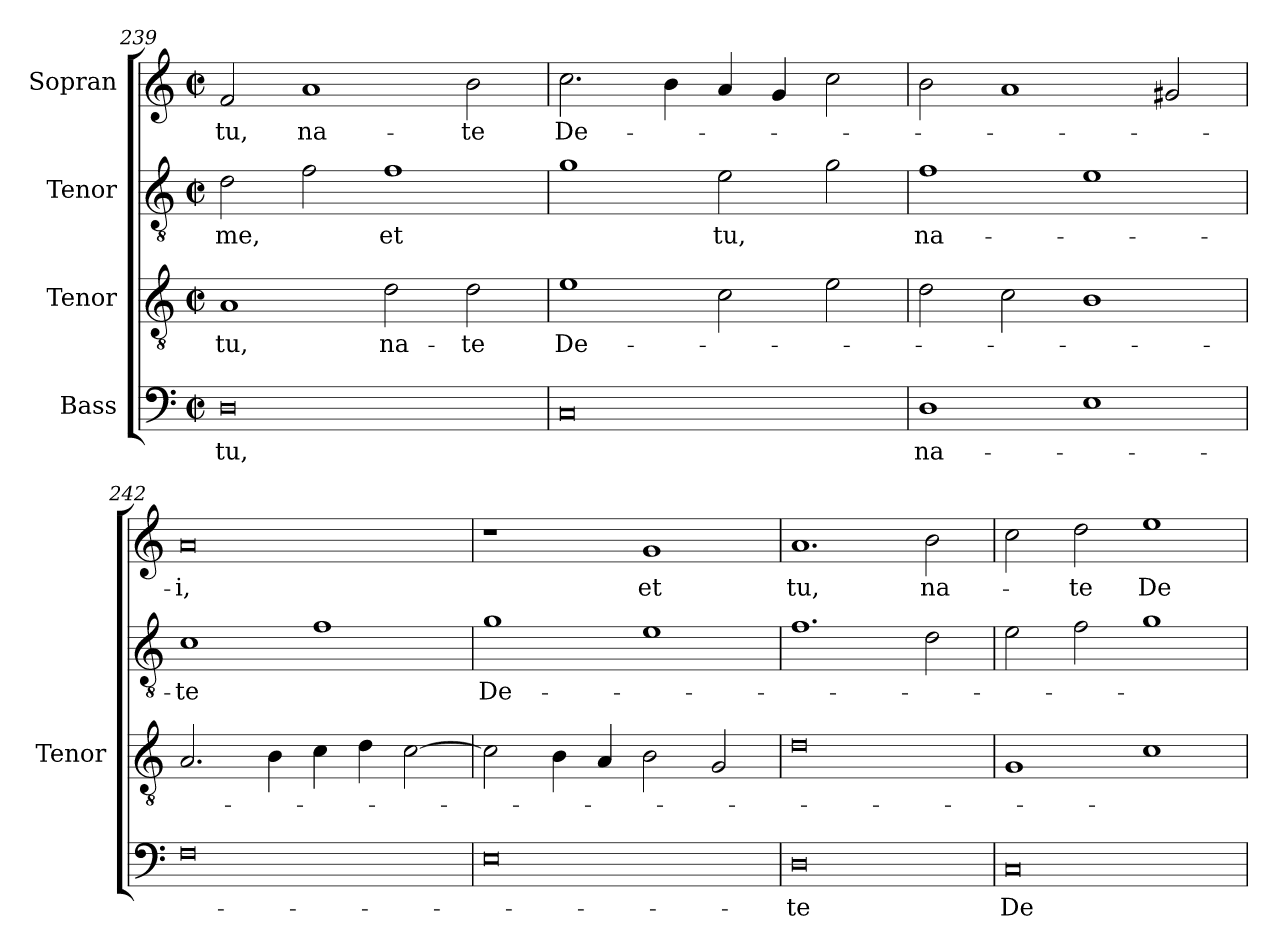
**kern	**text	**kern	**text	**kern	**text	**kern	**text
*part4	*part4	*part3	*part3	*part2	*part2	*part1	*part1
*staff4	*staff4	*staff3	*staff3	*staff2	*staff2	*staff1	*staff1
*I"Bass	*	*I"Tenor	*	*I"Tenor	*	*I"Sopran	*
*	*	*I'Tenor	*	*	*	*	*
*clefF4	*	*clefGv2	*	*clefGv2	*	*clefG2	*
*	*	*ITrd7c12	*	*ITrd7c12	*	*	*
*k[]	*	*k[]	*	*k[]	*	*k[]	*
*M2/2	*	*M2/2	*	*M2/2	*	*M2/2	*
*met(c|)	*	*met(c|)	*	*met(c|)	*	*met(c|)	*
=239	=239	=239	=239	=239	=239	=239	=239
!	!LO:LY:b:color=#000000	!	!	!	!	!	!
!	!	!	!LO:LY:b:color=#000000	!	!	!	!
!	!	!	!	!	!LO:LY:b:color=#000000	!	!
!	!	!	!	!	!	!	!LO:LY:b:color=#000000
0Di	tu,	1AAi	tu,	2Di\	-me,	2fi/	tu,
!	!	!	!	!	!	!	!LO:LY:b:color=#000000
.	.	.	.	2Fi\	.	1ai	na-
!	!	!	!LO:LY:b:color=#000000	!	!	!	!
!	!	!	!	!	!LO:LY:b:color=#000000	!	!
.	.	2Di\	na-	1Fi	et	.	.
!	!	!	!LO:LY:b:color=#000000	!	!	!	!
!	!	!	!	!	!	!	!LO:LY:b:color=#000000
.	.	2Di\	-te	.	.	2bi\	-te
=240	=240	=240	=240	=240	=240	=240	=240
!	!	!	!LO:LY:b:color=#000000	!	!	!	!
!	!	!	!	!	!	!	!LO:LY:b:color=#000000
0Ci	.	1Ei	De-	1Gi	.	2.cci\	De-
.	.	.	.	.	.	4bi\	.
!	!	!	!	!	!LO:LY:b:color=#000000	!	!
.	.	2Ci\	.	2Ei\	tu,	4ai/	.
.	.	.	.	.	.	4gi/	.
.	.	2Ei\	.	2Gi\	.	2cci\	.
=241	=241	=241	=241	=241	=241	=241	=241
!	!LO:LY:b:color=#000000	!	!	!	!	!	!
!	!	!	!	!	!LO:LY:b:color=#000000	!	!
1Di	na-	2Di\	.	1Fi	na-	2bi\	.
.	.	2Ci\	.	.	.	1ai	.
1Ei	.	1BBi	.	1Ei	.	.	.
.	.	.	.	.	.	2g#Xi/	.
=242	=242	=242	=242	=242	=242	=242	=242
!	!	!	!	!	!LO:LY:b:color=#000000	!	!
!	!	!	!	!	!	!	!LO:LY:b:color=#000000
0Fi	.	2.AAi/	.	1Ci	-te	0ai	-i,
.	.	4BBi\	.	.	.	.	.
.	.	4Ci\	.	1Fi	.	.	.
.	.	4Di\	.	.	.	.	.
.	.	[>2Ci\	.	.	.	.	.
=243	=243	=243	=243	=243	=243	=243	=243
!	!	!	!	!	!LO:LY:b:color=#000000	!	!
0Ei	.	2Ci\]	.	1Gi	De-	1r	.
.	.	4BBi\	.	.	.	.	.
.	.	4AAi/	.	.	.	.	.
!	!	!	!	!	!	!	!LO:LY:b:color=#000000
.	.	2BBi\	.	1Ei	.	1gi	et
.	.	2GGi/	.	.	.	.	.
=244	=244	=244	=244	=244	=244	=244	=244
!	!LO:LY:b:color=#000000	!	!	!	!	!	!
!	!	!	!	!	!	!	!LO:LY:b:color=#000000
0Di	-te	0Di	.	1.Fi	.	1.ai	tu,
!	!	!	!	!	!	!	!LO:LY:b:color=#000000
.	.	.	.	2Di\	.	2bi\	na-
!!LO:PB:g=z
=245	=245	=245	=245	=245	=245	=245	=245
!	!LO:LY:b:color=#000000	!	!	!	!	!	!
0Ci	De-	1GGi	.	2Ei\	.	2cci\	.
!	!	!	!	!	!	!	!LO:LY:b:color=#000000
.	.	.	.	2Fi\	.	2ddi\	-te
!	!	!	!	!	!	!	!LO:LY:b:color=#000000
.	.	1Ci	.	1Gi	.	1eei	De-
=	=	=	=	=	=	=	=
*-	*-	*-	*-	*-	*-	*-	*-
